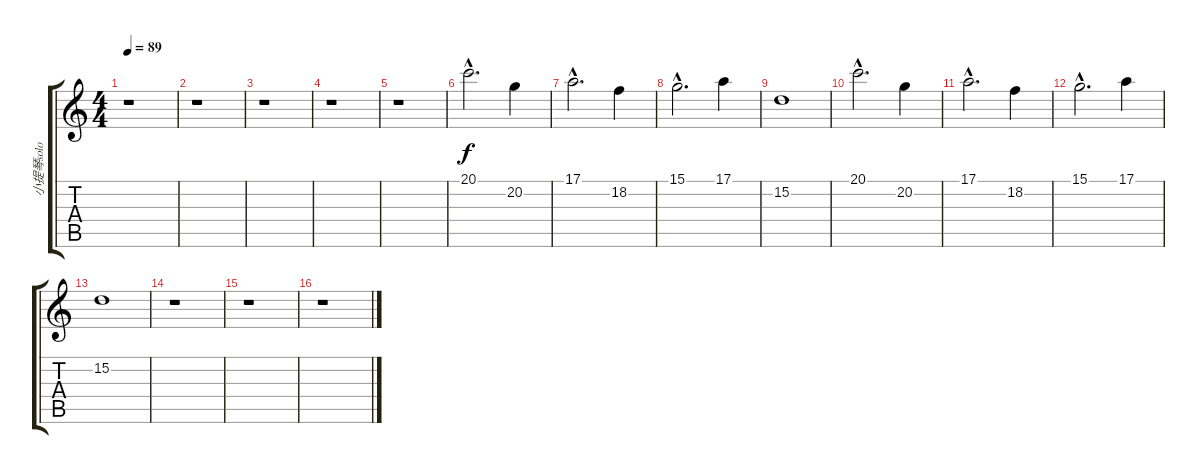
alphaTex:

\track ("小提琴solo" "小提琴solo") {instrument violin}
\staff {score tabs}
\tuning (E4 B3 G3 D3 A2 E2) {hide}
\ts (4 4)
\tempo 89
\clef g2
\ks c
r.1{dy f} |
r.1 |
r.1 |
r.1 |
r.1 |
20.1{hac}.2{d} 20.2.4 |
17.1{hac}.2{d} 18.2.4 |
15.1{hac}.2{d} 17.1.4 |
15.2.1 |
20.1{hac}.2{d} 20.2.4 |
17.1{hac}.2{d} 18.2.4 |
15.1{hac}.2{d} 17.1.4 |
15.2.1 |
r.1 |
r.1 |
r.1
